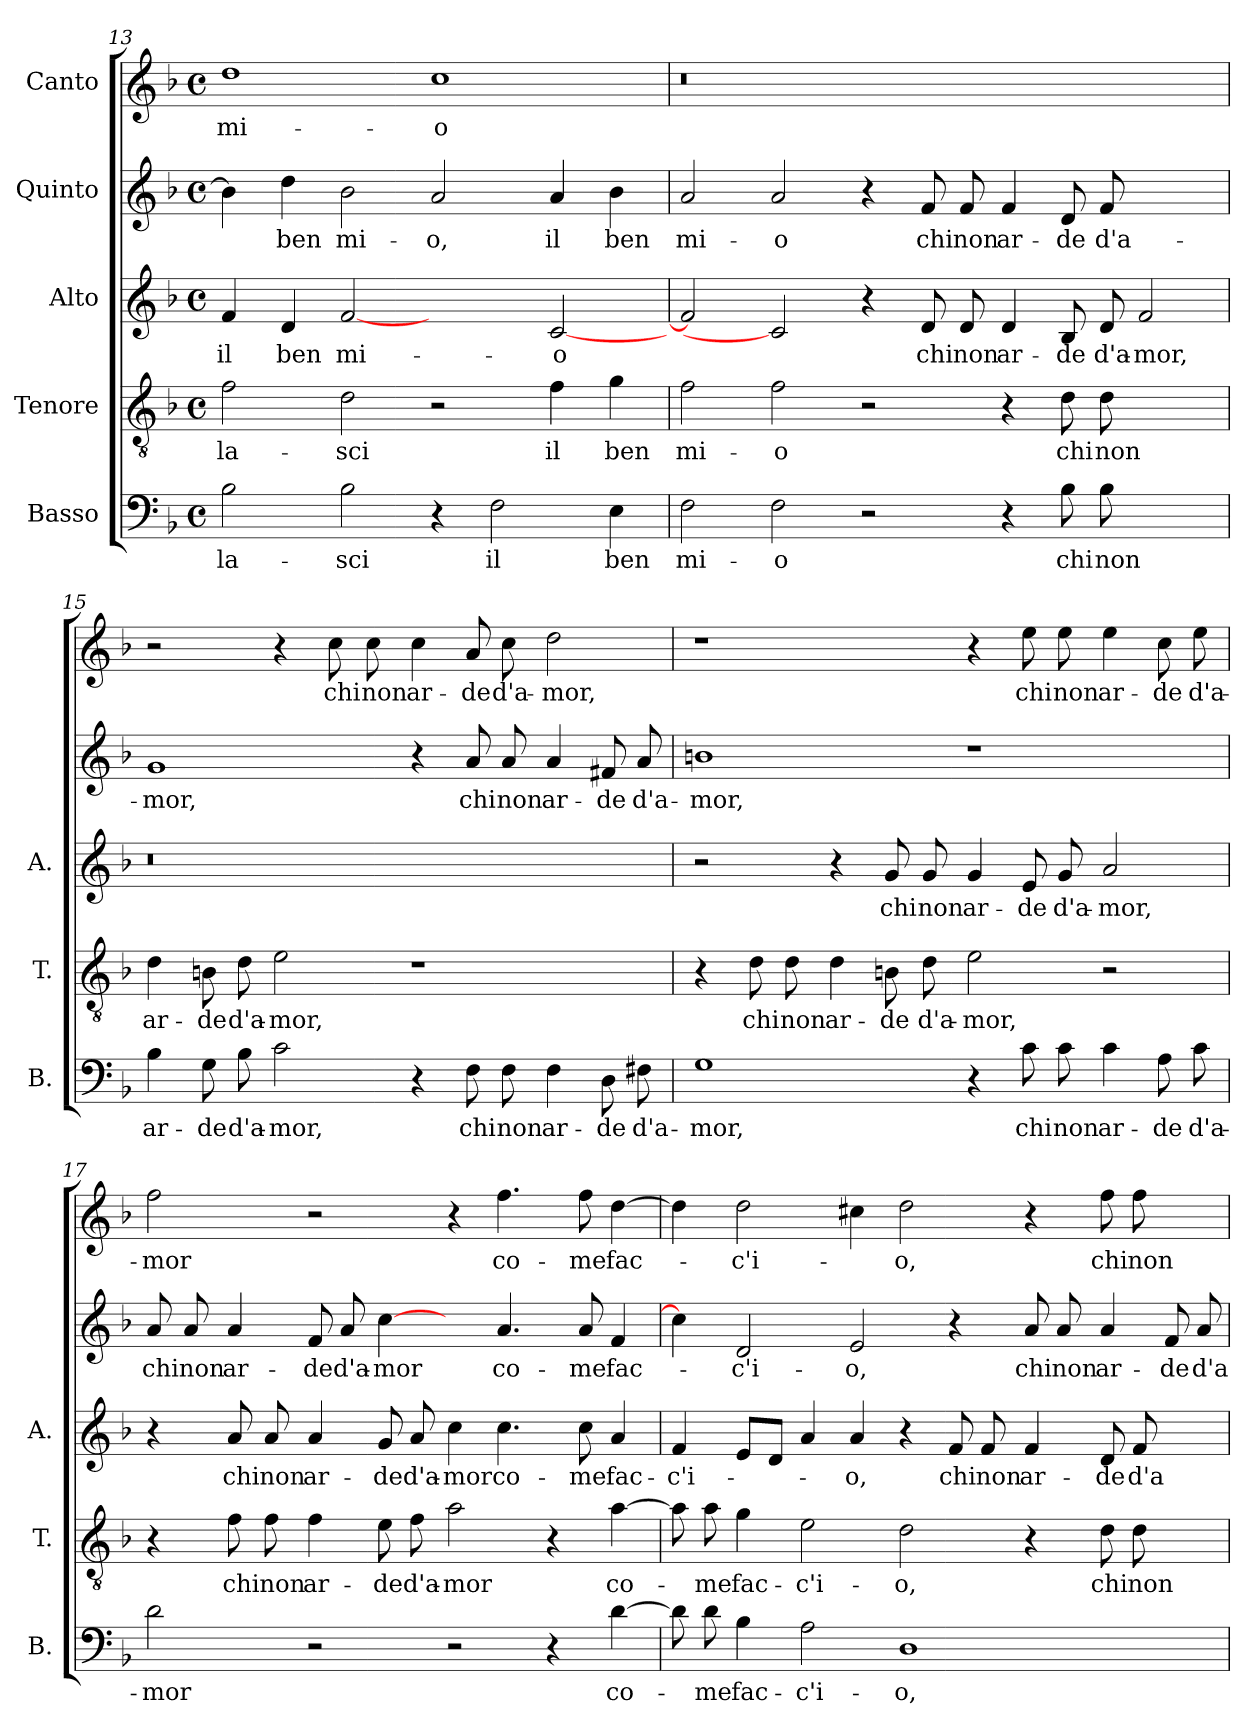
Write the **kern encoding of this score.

**kern	**text	**kern	**text	**kern	**text	**kern	**text	**kern	**text
*part5	*part5	*part4	*part4	*part3	*part3	*part2	*part2	*part1	*part1
*staff5	*staff5	*staff4	*staff4	*staff3	*staff3	*staff2	*staff2	*staff1	*staff1
*I"Basso	*	*I"Tenore	*	*I"Alto	*	*I"Quinto	*	*I"Canto	*
*I'B.	*	*I'T.	*	*I'A.	*	*	*	*	*
*clefF4	*	*clefGv2	*	*clefG2	*	*clefG2	*	*clefG2	*
*k[b-]	*	*k[b-]	*	*k[b-]	*	*k[b-]	*	*k[b-]	*
*F:	*	*F:	*	*F:	*	*F:	*	*F:	*
*M4/4	*	*M4/4	*	*M4/4	*	*M4/4	*	*M4/4	*
*met(c)	*	*met(c)	*	*met(c)	*	*met(c)	*	*met(c)	*
=13	=13	=13	=13	=13	=13	=13	=13	=13	=13
2B-\	la-	2f\	la-	4f/	il	4b-\]	.	1dd\	mi-
.	.	.	.	4d/	ben	4dd\	ben	.	.
2B-\	-sci	2d\	-sci	[2f/	mi-	2b-\	mi-	.	.
4r	.	2r	.	2ryy	.	2a/	-o,	1cc\	-o
2F\	il	.	.	.	.	.	.	.	.
.	.	4f\	il	[2c/	-o	4a/	il	.	.
4E\	ben	4g\	ben	.	.	4b-\	ben	.	.
=14	=14	=14	=14	=14	=14	=14	=14	=14	=14
!	!	!	!	!	!	!	!	!LO:N:vis=0	!
2F\	mi-	2f\	mi-	2f/]	.	2a/	mi-	1r	.
2F\	-o	2f\	-o	2c/]	.	2a/	-o	.	.
2r	.	2r	.	4r	.	4r	.	1ryy	.
.	.	.	.	8d/	chi	8f/	chi	.	.
.	.	.	.	8d/	non	8f/	non	.	.
4r	.	4r	.	4d/	ar-	4f/	ar-	.	.
8B-\	chi	8d\	chi	8B-/	-de	8d/	-de	.	.
8B-\	non	8d\	non	8d/	d'a-	8f/	d'a-	.	.
2ryy	.	2ryy	.	2f/	-mor,	2ryy	.	2ryy	.
=15	=15	=15	=15	=15	=15	=15	=15	=15	=15
!	!	!	!	!LO:N:vis=0	!	!	!	!	!
4B-\	ar-	4d\	ar-	1r	.	1g/	-mor,	2r	.
8G\	-de	8Bn\	-de	.	.	.	.	.	.
8B-\	d'a-	8d\	d'a-	.	.	.	.	.	.
2c\	-mor,	2e\	-mor,	.	.	.	.	4r	.
.	.	.	.	.	.	.	.	8cc\	chi
.	.	.	.	.	.	.	.	8cc\	non
4r	.	1r	.	1ryy	.	4r	.	4cc\	ar-
8F\	chi	.	.	.	.	8a/	chi	8a/	-de
8F\	non	.	.	.	.	8a/	non	8cc\	d'a-
4F\	ar-	.	.	.	.	4a/	ar-	2dd\	-mor,
8D\	-de	.	.	.	.	8f#X/	-de	.	.
8F#X\	d'a-	.	.	.	.	8a/	d'a-	.	.
=16	=16	=16	=16	=16	=16	=16	=16	=16	=16
1G\	-mor,	4r	.	2r	.	1bn\	-mor,	1r	.
.	.	8d\	chi	.	.	.	.	.	.
.	.	8d\	non	.	.	.	.	.	.
.	.	4d\	ar-	4r	.	.	.	.	.
.	.	8Bn\	-de	8g/	chi	.	.	.	.
.	.	8d\	d'a-	8g/	non	.	.	.	.
4r	.	2e\	-mor,	4g/	ar-	1r	.	4r	.
8c\	chi	.	.	8e/	-de	.	.	8ee\	chi
8c\	non	.	.	8g/	d'a-	.	.	8ee\	non
4c\	ar-	2r	.	2a/	-mor,	.	.	4ee\	ar-
8A\	-de	.	.	.	.	.	.	8cc\	-de
8c\	d'a-	.	.	.	.	.	.	8ee\	d'a-
=17	=17	=17	=17	=17	=17	=17	=17	=17	=17
2d\	-mor	4r	.	4r	.	8a/	chi	2ff\	-mor
.	.	.	.	.	.	8a/	non	.	.
.	.	8f\	chi	8a/	chi	4a/	ar-	.	.
.	.	8f\	non	8a/	non	.	.	.	.
2r	.	4f\	ar-	4a/	ar-	8f/	-de	2r	.
.	.	.	.	.	.	8a/	d'a-	.	.
.	.	8e\	-de	8g/	-de	[4cc\	-mor	.	.
.	.	8f\	d'a-	8a/	d'a-	.	.	.	.
2r	.	2a\	-mor	4cc\	-mor	4ryy	.	4r	.
.	.	.	.	4.cc\	co-	4.a/	co-	4.ff\	co-
4r	.	4r	.	.	.	.	.	.	.
.	.	.	.	8cc\	-me	8a/	-me	8ff\	-me
[4d\	co-	[4a\	co-	4a/	fac-	4f/	fac-	[4dd\	fac-
=18	=18	=18	=18	=18	=18	=18	=18	=18	=18
8d\]	.	8a\]	.	4f/	-c'i-	4cc\]	.	4dd\]	.
8d\	-me	8a\	-me	.	.	.	.	.	.
4B-\	fac-	4g\	fac-	8e/L	.	2d/	-c'i-	2dd\	-c'i-
.	.	.	.	8d/J	.	.	.	.	.
2A\	-c'i-	2e\	-c'i-	4a/	.	.	.	.	.
.	.	.	.	4a/	-o,	2e/	-o,	4cc#X\	.
1D\	-o,	2d\	-o,	4r	.	.	.	2dd\	-o,
.	.	.	.	8f/	chi	4r	.	.	.
.	.	.	.	8f/	non	.	.	.	.
.	.	4r	.	4f/	ar-	8a/	chi	4r	.
.	.	.	.	.	.	8a/	non	.	.
.	.	8d\	chi	8d/	-de	4a/	ar-	8ff\	chi
.	.	8d\	non	8f/	d'a-	.	.	8ff\	non
4ryy	.	4ryy	.	4ryy	.	8f/	-de	4ryy	.
.	.	.	.	.	.	8a/	d'a-	.	.
=	=	=	=	=	=	=	=	=	=
*-	*-	*-	*-	*-	*-	*-	*-	*-	*-
